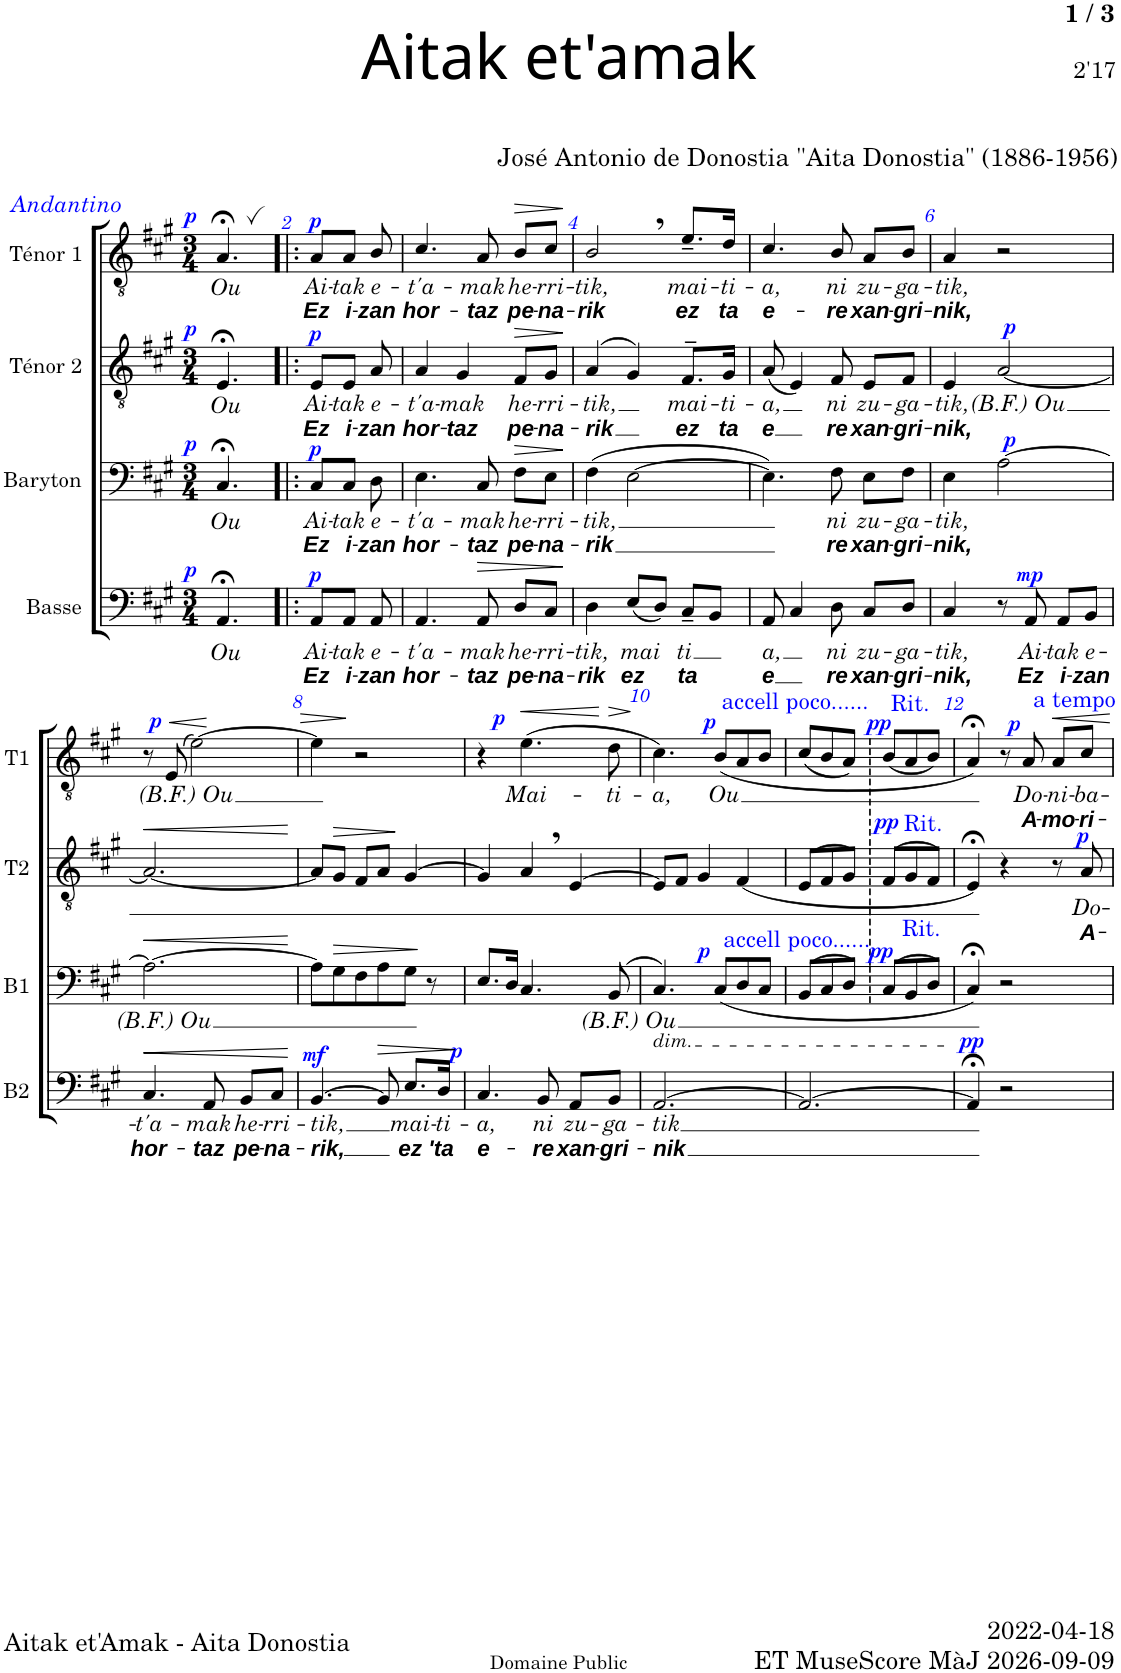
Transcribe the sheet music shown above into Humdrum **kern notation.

**kern	**text	**text	**dynam	**kern	**text	**text	**dynam	**kern	**text	**text	**dynam	**kern	**text	**text	**dynam
*part4	*part4	*part4	*part4	*part3	*part3	*part3	*part3	*part2	*part2	*part2	*part2	*part1	*part1	*part1	*part1
*staff4	*staff4	*staff4	*staff4	*staff3	*staff3	*staff3	*staff3	*staff2	*staff2	*staff2	*staff2	*staff1	*staff1	*staff1	*staff1
*I"Basse	*	*	*	*I"Baryton	*	*	*	*I"Ténor 2	*	*	*	*I"Ténor 1	*	*	*
*I'B2	*	*	*	*I'B1	*	*	*	*I'T2	*	*	*	*I'T1	*	*	*
*clefF4	*	*	*	*clefF4	*	*	*	*clefGv2	*	*	*	*clefGv2	*	*	*
*k[f#c#g#]	*	*	*	*k[f#c#g#]	*	*	*	*k[f#c#g#]	*	*	*	*k[f#c#g#]	*	*	*
*M3/4	*	*	*	*M3/4	*	*	*	*M3/4	*	*	*	*M3/4	*	*	*
=1	=1	=1	=1	=1	=1	=1	=1	=1	=1	=1	=1	=1	=1	=1	=1
!	!	!	!	!	!	!	!	!	!	!	!	!LO:TX:a:i:color=#0000FF:t=Andantino	!	!	!
!	!LO:LY:b	!	!LO:DY:a	!	!LO:LY:b	!	!LO:DY:a	!	!LO:LY:b	!	!LO:DY:a	!	!LO:LY:b	!	!LO:DY:a
4.AA;</	Ou	.	p	4.C#;</	Ou	.	p	4.E;</	Ou	.	p	4.A;<,/	Ou	.	p
=2!|:	=2!|:	=2!|:	=2!|:	=2!|:	=2!|:	=2!|:	=2!|:	=2!|:	=2!|:	=2!|:	=2!|:	=2!|:	=2!|:	=2!|:	=2!|:
!	!LO:LY:b	!LO:LY:b	!LO:DY:a	!	!LO:LY:b	!LO:LY:b	!LO:DY:a	!	!LO:LY:b	!LO:LY:b	!LO:DY:a	!	!LO:LY:b	!LO:LY:b	!LO:DY:a
8AA/L	Ai-	Ez	p	8C#/L	Ai-	Ez	p	8E/L	Ai-	Ez	p	8A/L	Ai-	Ez	p
!	!LO:LY:b	!LO:LY:b	!	!	!LO:LY:b	!LO:LY:b	!	!	!LO:LY:b	!LO:LY:b	!	!	!LO:LY:b	!LO:LY:b	!
8AA/J	-tak	i-	.	8C#/J	-tak	i-	.	8E/J	-tak	i-	.	8A/J	-tak	i-	.
!	!LO:LY:b	!LO:LY:b	!	!	!LO:LY:b	!LO:LY:b	!	!	!LO:LY:b	!LO:LY:b	!	!	!LO:LY:b	!LO:LY:b	!
8AA/	e-	-zan	.	8D\	e-	-zan	.	8A/	e-	-zan	.	8B/	e-	-zan	.
=3	=3	=3	=3	=3	=3	=3	=3	=3	=3	=3	=3	=3	=3	=3	=3
*M3/4	*	*	*	*M3/4	*	*	*	*M3/4	*	*	*	*M3/4	*	*	*
!	!LO:LY:b	!LO:LY:b	!	!	!LO:LY:b	!LO:LY:b	!	!	!LO:LY:b	!LO:LY:b	!	!	!LO:LY:b	!LO:LY:b	!
4.AA/	-t'a-	hor-	.	4.E\	-t'a-	hor-	.	4A/	-t'a-	hor-	.	4.c#/	-t'a-	hor-	.
!	!	!	!	!	!	!	!	!	!LO:LY:b	!LO:LY:b	!	!	!	!	!
.	.	.	.	.	.	.	.	4G#/	-mak	-taz	.	.	.	.	.
!	!LO:LY:b	!LO:LY:b	!LO:HP:b	!	!LO:LY:b	!LO:LY:b	!	!	!	!	!	!	!LO:LY:b	!LO:LY:b	!
8AA/	-mak	-taz	>	8C#/	-mak	-taz	.	.	.	.	.	8A/	-mak	-taz	.
!	!LO:LY:b	!LO:LY:b	!	!	!LO:LY:b	!LO:LY:b	!LO:HP:b	!	!LO:LY:b	!LO:LY:b	!LO:HP:b	!	!LO:LY:b	!LO:LY:b	!LO:HP:b
8D/L	he-	pe-	.	8F#\L	he-	pe-	>	8F#/L	he-	pe-	>	8B/L	he-	pe-	>
!	!LO:LY:b	!LO:LY:b	!	!	!LO:LY:b	!LO:LY:b	!	!	!LO:LY:b	!LO:LY:b	!	!	!LO:LY:b	!LO:LY:b	!
8C#/J	-rri-	-na-	.	8E\J	-rri-	-na-	.	8G#/J	-rri-	-na-	.	8c#/J	-rri-	-na-	.
.	.	.	]	.	.	.	]	.	.	.	]	.	.	.	]
=4	=4	=4	=4	=4	=4	=4	=4	=4	=4	=4	=4	=4	=4	=4	=4
!	!LO:LY:b	!LO:LY:b	!	!	!LO:LY:b	!LO:LY:b	!	!	!LO:LY:b	!LO:LY:b	!	!	!LO:LY:b	!LO:LY:b	!
4D\	-tik,	-rik	.	(4F#\	-tik,	-rik	.	(>4A/	-tik,	-rik	.	2B,/	-tik,	-rik	.
!	!LO:LY:b	!LO:LY:b	!	!	!	!	!	!	!	!	!	!	!	!	!
(8E/L	mai	ez	.	[2E\	.	.	.	4G#/)	.	.	.	.	.	.	.
8D/J)	.	.	.	.	.	.	.	.	.	.	.	.	.	.	.
!	!LO:LY:b	!LO:LY:b	!	!	!	!	!	!	!LO:LY:b	!LO:LY:b	!	!	!LO:LY:b	!LO:LY:b	!
8C#~/L	-ti	ta	.	.	.	.	.	8.F#~>/L	mai-	ez	.	8.e~/L	mai-	ez	.
8BB/J	.	.	.	.	.	.	.	.	.	.	.	.	.	.	.
!	!	!	!	!	!	!	!	!	!LO:LY:b	!LO:LY:b	!	!	!LO:LY:b	!LO:LY:b	!
.	.	.	.	.	.	.	.	16G#/Jk	-ti-	ta	.	16d/Jk	-ti-	ta	.
=5	=5	=5	=5	=5	=5	=5	=5	=5	=5	=5	=5	=5	=5	=5	=5
!	!LO:LY:b	!LO:LY:b	!	!	!	!	!	!	!LO:LY:b	!LO:LY:b	!	!	!LO:LY:b	!LO:LY:b	!
8AA/	a,	-e	.	4.E\])	.	.	.	(8A/	-a,	-e	.	4.c#/	-a,	e-	.
4C#/	.	.	.	.	.	.	.	4E/)	.	.	.	.	.	.	.
!	!LO:LY:b	!LO:LY:b	!	!	!LO:LY:b	!LO:LY:b	!	!	!LO:LY:b	!LO:LY:b	!	!	!LO:LY:b	!LO:LY:b	!
8D\	ni	-re	.	8F#\	ni	re	.	8F#/	ni	re	.	8B/	ni	-re	.
!	!LO:LY:b	!LO:LY:b	!	!	!LO:LY:b	!LO:LY:b	!	!	!LO:LY:b	!LO:LY:b	!	!	!LO:LY:b	!LO:LY:b	!
8C#/L	zu-	xan-	.	8E\L	zu-	xan-	.	8E/L	zu-	xan-	.	8A/L	zu-	xan-	.
!	!LO:LY:b	!LO:LY:b	!	!	!LO:LY:b	!LO:LY:b	!	!	!LO:LY:b	!LO:LY:b	!	!	!LO:LY:b	!LO:LY:b	!
8D/J	-ga-	-gri-	.	8F#\J	-ga-	-gri-	.	8F#/J	-ga-	-gri-	.	8B/J	-ga-	-gri-	.
=6	=6	=6	=6	=6	=6	=6	=6	=6	=6	=6	=6	=6	=6	=6	=6
!	!LO:LY:b	!LO:LY:b	!	!	!LO:LY:b	!LO:LY:b	!LO:DY:a	!	!LO:LY:b	!LO:LY:b	!LO:DY:a	!	!LO:LY:b	!LO:LY:b	!
4C#/	-tik,	-nik,	.	4E\	-tik,	-nik,	p	4E/	-tik,	-nik,	p	4A/	-tik,	-nik,	.
!	!	!	!	!	!	!	!	!	!LO:LY:b	!	!	!	!	!	!
8r	.	.	.	[2A\	.	.	.	[2A/	(B.F.) Ou	.	.	2r	.	.	.
!	!LO:LY:b	!LO:LY:b	!LO:DY:a	!	!	!	!	!	!	!	!	!	!	!	!
8AA/	Ai-	Ez	mp	.	.	.	.	.	.	.	.	.	.	.	.
!	!LO:LY:b	!LO:LY:b	!	!	!	!	!	!	!	!	!	!	!	!	!
8AA/L	-tak	i-	.	.	.	.	.	.	.	.	.	.	.	.	.
!	!LO:LY:b	!LO:LY:b	!	!	!	!	!	!	!	!	!	!	!	!	!
8BB/J	e-	-zan	.	.	.	.	.	.	.	.	.	.	.	.	.
!!LO:LB:g=z
=7	=7	=7	=7	=7	=7	=7	=7	=7	=7	=7	=7	=7	=7	=7	=7
!	!LO:LY:b	!LO:LY:b	!LO:HP:b	!	!LO:LY:b	!	!LO:HP:b	!	!	!	!LO:HP:b	!	!	!	!
4.C#/	-t'a-	hor-	<	2.A\_	(B.F.) Ou	.	<	2.A/_	.	.	<	8r	.	.	.
!	!	!	!	!	!	!	!	!	!	!	!	!	!LO:LY:b	!	!LO:HP:b
!	!	!	!	!	!	!	!	!	!	!	!	!	!	!	!LO:DY:n=1:a
.	.	.	.	.	.	.	.	.	.	.	.	(8E/	(B.F.) Ou	.	< p
!	!	!	!	!	!	!	!	!	!	!	!	!	!	!	!LO:HP:b
.	.	.	.	.	.	.	.	.	.	.	.	[2e\)	.	.	>
!	!LO:LY:b	!LO:LY:b	!	!	!	!	!	!	!	!	!	!	!	!	!
8AA/	-mak	-taz	.	.	.	.	.	.	.	.	.	.	.	.	.
!	!LO:LY:b	!LO:LY:b	!	!	!	!	!	!	!	!	!	!	!	!	!
8BB/L	he-	pe-	.	.	.	.	.	.	.	.	.	.	.	.	.
!	!LO:LY:b	!LO:LY:b	!	!	!	!	!	!	!	!	!	!	!	!	!
8C#/J	-rri-	-na-	.	.	.	.	.	.	.	.	.	.	.	.	.
.	.	.	[	.	.	.	[	.	.	.	[	.	.	.	[
=8	=8	=8	=8	=8	=8	=8	=8	=8	=8	=8	=8	=8	=8	=8	=8
!	!LO:LY:b	!LO:LY:b	!LO:DY:a	!	!	!	!	!	!	!	!	!	!	!	!
[>4.BB/	-tik,	-rik,	mf	8A\L]	.	.	.	8A/L]	.	.	.	4e\]	.	.	.
!	!	!	!	!	!	!	!LO:HP:b	!	!	!	!LO:HP:b	!	!	!	!
.	.	.	.	8G#\	.	.	>	8G#/J	.	.	>	.	.	.	.
.	.	.	.	8F#\	.	.	.	8F#/L	.	.	.	2r	.	.	]
!	!	!	!LO:HP:b	!	!	!	!	!	!	!	!	!	!	!	!
8BB/]	.	.	>	8A\	.	.	.	8A/J	.	.	.	.	.	.	.
!	!LO:LY:b	!LO:LY:b	!	!	!	!	!	!	!	!	!	!	!	!	!
8.E/L	mai-	ez	.	8G#\J	.	.	.	[>4G#/	.	.	]	.	.	.	.
.	.	.	.	8r	.	.	]	.	.	.	.	.	.	.	.
!	!LO:LY:b	!LO:LY:b	!	!	!	!	!	!	!	!	!	!	!	!	!
16D/Jk	-ti-	'ta	.	.	.	.	.	.	.	.	.	.	.	.	.
.	.	.	]	.	.	.	.	.	.	.	.	.	.	.	.
=9	=9	=9	=9	=9	=9	=9	=9	=9	=9	=9	=9	=9	=9	=9	=9
!	!LO:LY:b	!LO:LY:b	!LO:DY:a	!	!	!	!	!	!	!	!	!	!	!	!
4.C#/	-a,	e-	p	8.E/L	.	.	.	4G#/]	.	.	.	4r	.	.	.
.	.	.	.	16D/Jk	.	.	.	.	.	.	.	.	.	.	.
!	!	!	!	!	!	!	!	!	!	!	!	!	!LO:LY:b	!	!LO:HP:b
!	!	!	!	!	!	!	!	!	!	!	!	!	!	!	!LO:DY:n=1:a
.	.	.	.	4.C#/	.	.	.	4A,/	.	.	.	(4.e\	Mai-	.	< p
!	!LO:LY:b	!LO:LY:b	!	!	!	!	!	!	!	!	!	!	!	!	!
8BB/	ni	-re	.	.	.	.	.	.	.	.	.	.	.	.	.
!	!LO:LY:b	!LO:LY:b	!	!	!	!	!	!	!	!	!	!	!	!	!
8AA/L	zu-	xan-	.	.	.	.	.	[>4E/	.	.	.	.	.	.	.
!	!LO:LY:b	!LO:LY:b	!	!	!LO:LY:b	!	!	!	!	!	!	!	!LO:LY:b	!	!LO:HP:n=1:b
8BB/J	-ga-	-gri-	.	(>8BB/	(B.F.) Ou	.	.	.	.	.	.	8d\	-ti-	.	[ >
.	.	.	.	.	.	.	.	.	.	.	.	.	.	.	]
=10	=10	=10	=10	=10	=10	=10	=10	=10	=10	=10	=10	=10	=10	=10	=10
!LO:TX:a:i:t=dim.	!	!	!	!	!	!	!	!	!	!	!	!	!	!	!
!	!LO:LY:b	!LO:LY:b	!	!	!	!	!	!	!	!	!	!	!LO:LY:b	!	!
[>2.AA/	-tik	-nik	.	4.C#/)	.	.	.	8E/L]	.	.	.	4.c#\)	-a,	.	.
.	.	.	.	.	.	.	.	8F#/J	.	.	.	.	.	.	.
.	.	.	.	.	.	.	.	4G#/	.	.	.	.	.	.	.
!	!	!	!	!	!	!	!	!	!	!	!	!LO:TX:a:color=#0000FF:t=accell poco......	!	!	!
!	!	!	!	!LO:TX:a:color=#0000FF:t=accell poco......	!	!	!	!	!	!	!	!	!	!	!
!	!	!	!	!	!	!	!LO:DY:a	!	!	!	!	!	!LO:LY:b	!	!LO:DY:a
.	.	.	.	(8C#/L	.	.	p	.	.	.	.	(8B/L	Ou	.	p
.	.	.	.	8D/	.	.	.	(4F#/	.	.	.	8A/	.	.	.
.	.	.	.	8C#/J	.	.	.	.	.	.	.	8B/J	.	.	.
=11	=11	=11	=11	=11	=11	=11	=11	=11	=11	=11	=11	=11	=11	=11	=11
2.AA/_	.	.	.	(>8BB/L	.	.	.	(>8E/L	.	.	.	(8c#/L	.	.	.
.	.	.	.	8C#/	.	.	.	8F#/	.	.	.	8B/	.	.	.
.	.	.	.	8D/J)	.	.	.	8G#/J)	.	.	.	8A/J)	.	.	.
!	!	!	!	!	!	!	!	!	!	!	!	!LO:TX:a:color=#0000FF:t=Rit.	!	!	!
!	!	!	!	!	!	!	!	!LO:TX:a:color=#0000FF:t=Rit.	!	!	!	!	!	!	!
!	!	!	!	!LO:TX:a:color=#0000FF:t=Rit.	!	!	!	!	!	!	!	!	!	!	!
!	!	!	!	!	!	!	!LO:DY:a	!	!	!	!LO:DY:a	!	!	!	!LO:DY:a
.	.	.	.	(>8C#/L	.	.	pp	(>8F#/L	.	.	pp	(8B/L	.	.	pp
.	.	.	.	8BB/	.	.	.	8G#/	.	.	.	8A/	.	.	.
.	.	.	.	8D/J)	.	.	.	8F#/J)	.	.	.	8B/J)	.	.	.
=12	=12	=12	=12	=12	=12	=12	=12	=12	=12	=12	=12	=12	=12	=12	=12
!	!	!	!LO:DY:a	!	!	!	!	!	!	!	!	!	!	!	!
4AA;</]	.	.	pp	4C#;</)	.	.	.	4E;</)	.	.	.	4A;</)	.	.	.
2r	.	.	.	2r	.	.	.	4r	.	.	.	8r	.	.	.
!	!	!	!	!	!	!	!	!	!	!	!	!LO:TX:a:color=#0000FF:t=a tempo	!	!	!
!	!	!	!	!	!	!	!	!	!	!	!	!	!LO:LY:b	!LO:LY:b	!LO:DY:a
.	.	.	.	.	.	.	.	.	.	.	.	8A/	Do-	A-	p
!	!	!	!	!	!	!	!	!	!	!	!	!	!LO:LY:b	!LO:LY:b	!
.	.	.	.	.	.	.	.	8r	.	.	.	8A/L	-ni-	-mo-	.
!	!	!	!	!	!	!	!	!	!LO:LY:b	!LO:LY:b	!LO:DY:a	!	!LO:LY:b	!LO:LY:b	!
.	.	.	.	.	.	.	.	8A/	Do-	A-	p	8c#/J	-ba-	-ri-	.
=	=	=	=	=	=	=	=	=	=	=	=	=	=	=	=
*-	*-	*-	*-	*-	*-	*-	*-	*-	*-	*-	*-	*-	*-	*-	*-
